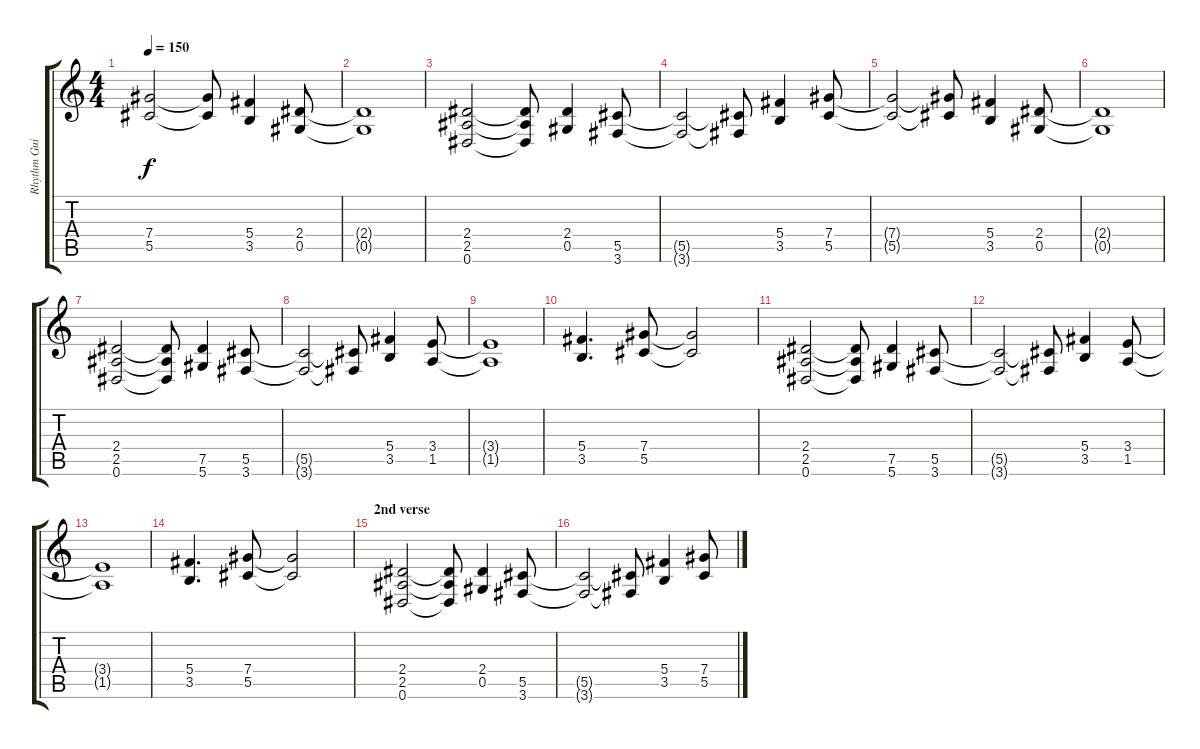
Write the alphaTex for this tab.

\track ("Rhythm Guitar I" "Rhythm Gui") {instrument distortionguitar}
\staff {score tabs}
\tuning (Eb4 Bb3 Gb3 Db3 Ab2 Eb2) {hide}
\ts (4 4)
\tempo 150
\clef g2
\ks c
(7.4{t} 5.5{t}).2{dy f} (7.4{t} 5.5{t}).8 (5.4 3.5).4 (2.4 0.5).8 |
(2.4{t} 0.5{t}).1 |
(2.4 2.5 0.6).2 (2.4{t} 2.5{t} 0.6{t}).8 (2.4 0.5).4 (5.5 3.6).8 |
(5.5{t} 3.6{t}).2 (5.5{t} 3.6{t}).8 (5.4 3.5).4 (7.4 5.5).8 |
(7.4{t} 5.5{t}).2 (7.4{t} 5.5{t}).8 (5.4 3.5).4 (2.4 0.5).8 |
(2.4{t} 0.5{t}).1 |
\section ("" "")
(2.4 2.5 0.6).2 (2.4{t} 2.5{t} 0.6{t}).8 (7.5 5.6).4 (5.5 3.6).8 |
(5.5{t} 3.6{t}).2 (5.5{t} 3.6{t}).8 (5.4 3.5).4 (3.4 1.5).8 |
(3.4{t} 1.5{t}).1 |
(5.4 3.5).4{d} (7.4 5.5).8 (7.4{t} 5.5{t}).2 |
(2.4 2.5 0.6).2 (2.4{t} 2.5{t} 0.6{t}).8 (7.5 5.6).4 (5.5 3.6).8 |
(5.5{t} 3.6{t}).2 (5.5{t} 3.6{t}).8 (5.4 3.5).4 (3.4 1.5).8 |
(3.4{t} 1.5{t}).1 |
(5.4 3.5).4{d} (7.4 5.5).8 (7.4{t} 5.5{t}).2 |
\section ("" "2nd verse")
(2.4 2.5 0.6).2 (2.4{t} 2.5{t} 0.6{t}).8 (2.4 0.5).4 (5.5 3.6).8 |
(5.5{t} 3.6{t}).2 (5.5{t} 3.6{t}).8 (5.4 3.5).4 (7.4 5.5).8
